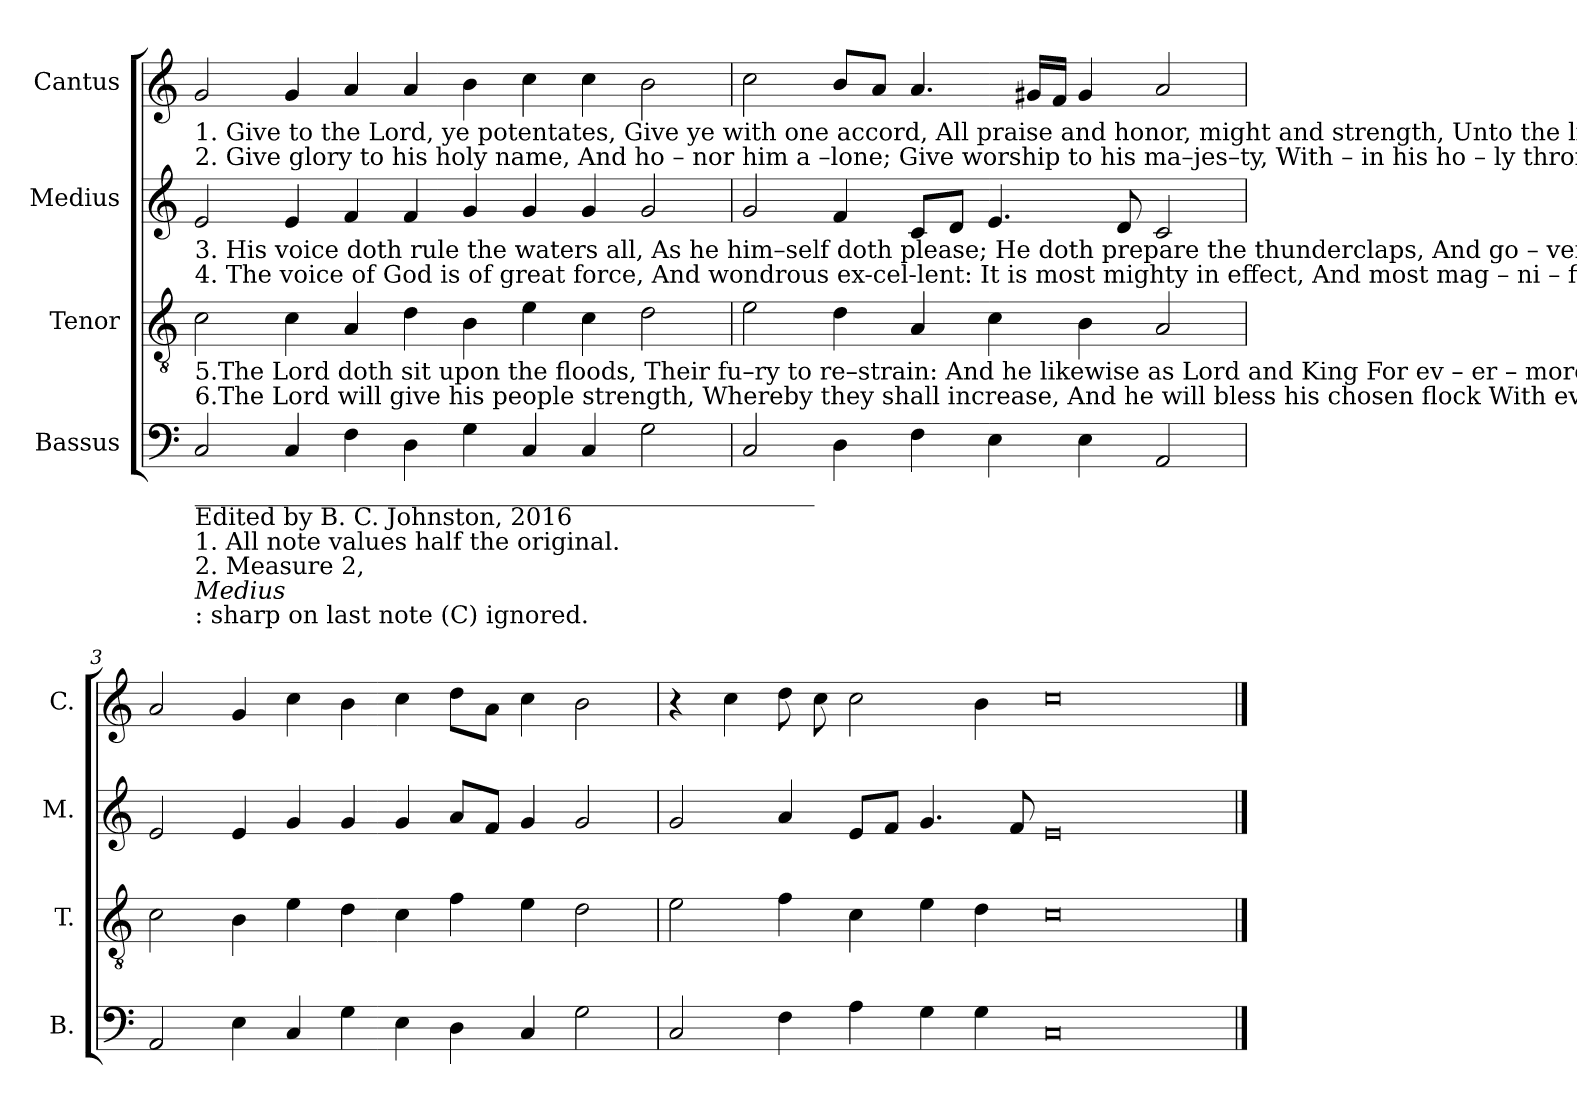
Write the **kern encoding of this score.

**kern	**kern	**kern	**kern
*part4	*part3	*part2	*part1
*staff4	*staff3	*staff2	*staff1
*I"Bassus	*I"Tenor	*I"Medius	*I"Cantus
*I'B.	*I'T.	*I'M.	*I'C.
*clefF4	*clefGv2	*clefG2	*clefG2
*k[]	*k[]	*k[]	*k[]
=1	=1	=1	=1
!	!	!	!LO:TX:b:t=1. Give to the Lord, ye potentates,  Give ye  with one accord,  All praise and honor, might and strength,   Unto  the  li  –   ving   Lord.
!	!	!	!LO:TX:b:t=2. Give glory to his holy name,  And ho  – nor  him  a  –lone;   Give  worship to his  ma–jes–ty,  With – in           his  ho –   ly   throne.
!	!	!LO:TX:b:t=3. His voice doth rule the waters all, As he him–self doth please; He doth prepare the thunderclaps, And go  –  verns   all    the   seas.	!
!	!	!LO:TX:b:t=4. The voice of God is of great force, And wondrous ex-cel-lent&colon;   It  is most mighty in   effect,  And  most  mag   –   ni    –    fi  – cent.	!
!	!LO:TX:b:t=5.The Lord doth sit upon the floods, Their  fu–ry to re–strain&colon;  And he likewise as Lord and King  For ev – er  –  more  shall   reign.	!	!
!	!LO:TX:b:t=6.The Lord will give his people strength, Whereby they shall increase,  And he will bless his chosen flock  With  everlasting    peace.	!	!
!LO:TX:b:t=___________________________________________________	!	!	!
!LO:TX:b:t=Edited by B. C. Johnston, 2016	!	!	!
!LO:TX:b:t=1. All note values half the original.	!	!	!
!LO:TX:b:t=2. Measure 2,	!	!	!
!LO:TX:b:i:t=Medius	!	!	!
!LO:TX:b:t=&colon; sharp on last note (C) ignored.	!	!	!
2C/	2c\	2e/	2g/
4C/	4c\	4e/	4g/
4F\	4A/	4f/	4a/
4D\	4d\	4f/	4a/
4G\	4B\	4g/	4b\
4C/	4e\	4g/	4cc\
4C/	4c\	4g/	4cc\
2G\	2d\	2g/	2b\
=2	=2	=2	=2
2C/	2e\	2g/	2cc\
4D\	4d\	4f/	8b/L
.	.	.	8a/J
4F\	4A/	8c/L	4.a/
.	.	8d/J	.
4E\	4c\	4.e/	.
.	.	.	16g#X/LL
.	.	.	16f/JJ
4E\	4B\	.	4g#/
.	.	8d/	.
2AA/	2A/	2c/	2a/
=3	=3	=3	=3
2AA/	2c\	2e/	2a/
4E\	4B\	4e/	4g/
4C/	4e\	4g/	4cc\
4G\	4d\	4g/	4b\
4E\	4c\	4g/	4cc\
4D\	4f\	8a/L	8dd\L
.	.	8f/J	8a\J
4C/	4e\	4g/	4cc\
2G\	2d\	2g/	2b\
=4	=4	=4	=4
2C/	2e\	2g/	4r
.	.	.	4cc\
4F\	4f\	4a/	8dd\
.	.	.	8cc\
4A\	4c\	8e/L	2cc\
.	.	8f/J	.
4G\	4e\	4.g/	.
4G\	4d\	.	4b\
.	.	8f/	.
0C	0c	0e	0cc
==	==	==	==
*-	*-	*-	*-
